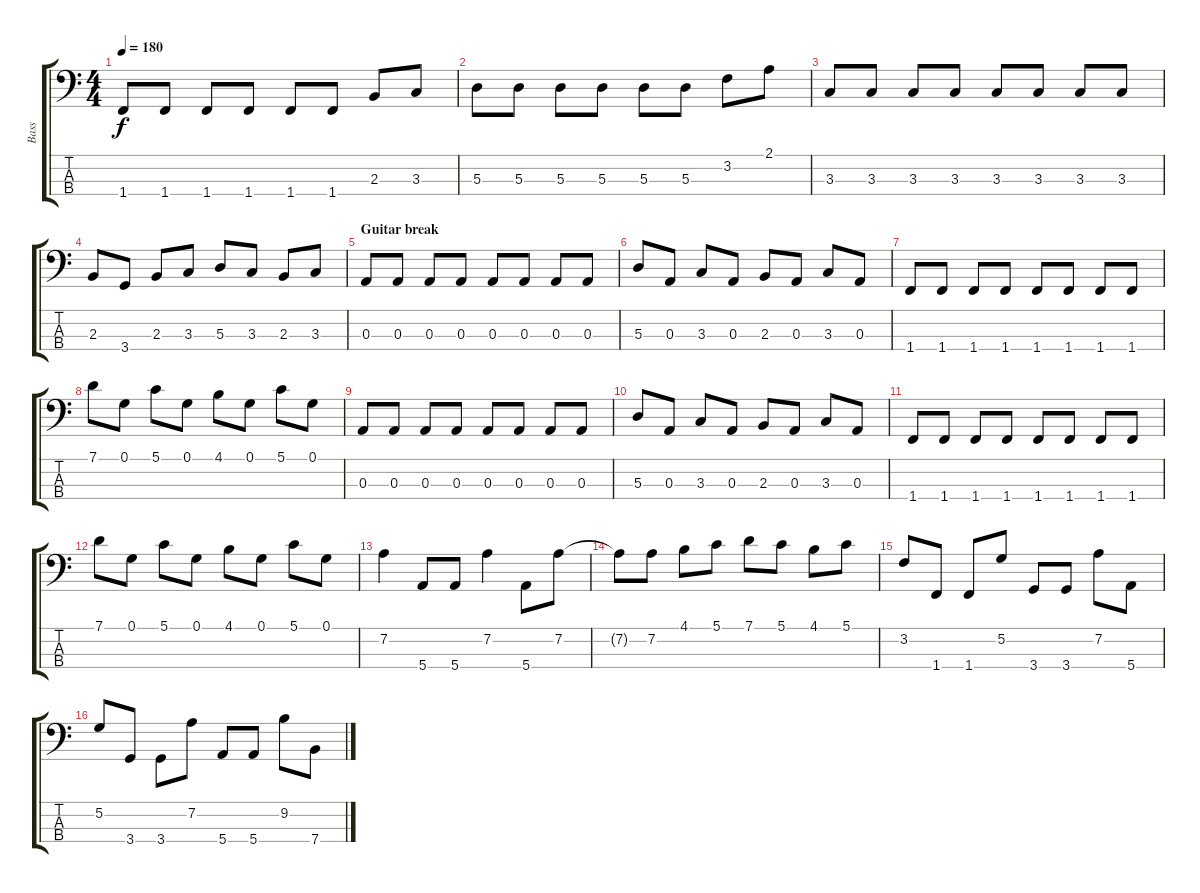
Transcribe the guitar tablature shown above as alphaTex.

\track ("Bass" "Bass") {instrument electricbasspick}
\staff {score tabs}
\tuning (G2 D2 A1 E1) {hide}
\ts (4 4)
\tempo 180
\clef f4
\ks c
1.4.8{dy f} 1.4.8 1.4.8 1.4.8 1.4.8 1.4.8 2.3.8 3.3.8 |
5.3.8 5.3.8 5.3.8 5.3.8 5.3.8 5.3.8 3.2.8 2.1.8 |
3.3.8 3.3.8 3.3.8 3.3.8 3.3.8 3.3.8 3.3.8 3.3.8 |
2.3.8 3.4.8 2.3.8 3.3.8 5.3.8 3.3.8 2.3.8 3.3.8 |
\section ("" "Guitar break")
0.3.8 0.3.8 0.3.8 0.3.8 0.3.8 0.3.8 0.3.8 0.3.8 |
5.3.8 0.3.8 3.3.8 0.3.8 2.3.8 0.3.8 3.3.8 0.3.8 |
1.4.8 1.4.8 1.4.8 1.4.8 1.4.8 1.4.8 1.4.8 1.4.8 |
7.1.8 0.1.8 5.1.8 0.1.8 4.1.8 0.1.8 5.1.8 0.1.8 |
0.3.8 0.3.8 0.3.8 0.3.8 0.3.8 0.3.8 0.3.8 0.3.8 |
5.3.8 0.3.8 3.3.8 0.3.8 2.3.8 0.3.8 3.3.8 0.3.8 |
1.4.8 1.4.8 1.4.8 1.4.8 1.4.8 1.4.8 1.4.8 1.4.8 |
7.1.8 0.1.8 5.1.8 0.1.8 4.1.8 0.1.8 5.1.8 0.1.8 |
7.2.4 5.4.8 5.4.8 7.2.4 5.4.8 7.2.8 |
7.2{t}.8 7.2.8 4.1.8 5.1.8 7.1.8 5.1.8 4.1.8 5.1.8 |
3.2.8 1.4.8 1.4.8 5.2.8 3.4.8 3.4.8 7.2.8 5.4.8 |
5.2.8 3.4.8 3.4.8 7.2.8 5.4.8 5.4.8 9.2.8 7.4.8
